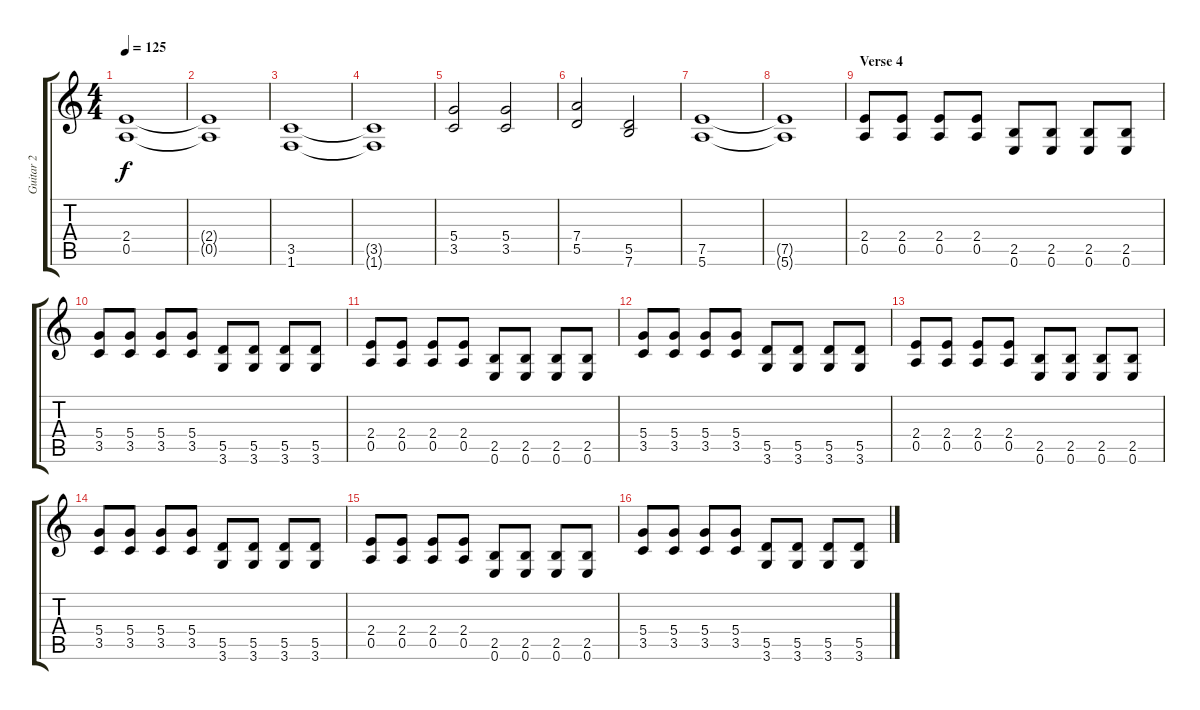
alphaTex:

\track ("Guitar 2" "Guitar 2") {instrument distortionguitar}
\staff {score tabs}
\tuning (E4 B3 G3 D3 A2 E2) {hide}
\ts (4 4)
\tempo 125
\clef g2
\ks c
(2.4 0.5).1{dy f} |
(2.4{t} 0.5{t}).1 |
(3.5 1.6).1 |
(3.5{t} 1.6{t}).1 |
(5.4 3.5).2 (5.4 3.5).2 |
(7.4 5.5).2 (5.5 7.6).2 |
(7.5 5.6).1 |
(7.5{t} 5.6{t}).1 |
\section ("" "Verse 4")
(2.4 0.5).8 (2.4 0.5).8 (2.4 0.5).8 (2.4 0.5).8 (2.5 0.6).8 (2.5 0.6).8 (2.5 0.6).8 (2.5 0.6).8 |
(5.4 3.5).8 (5.4 3.5).8 (5.4 3.5).8 (5.4 3.5).8 (5.5 3.6).8 (5.5 3.6).8 (5.5 3.6).8 (5.5 3.6).8 |
(2.4 0.5).8 (2.4 0.5).8 (2.4 0.5).8 (2.4 0.5).8 (2.5 0.6).8 (2.5 0.6).8 (2.5 0.6).8 (2.5 0.6).8 |
(5.4 3.5).8 (5.4 3.5).8 (5.4 3.5).8 (5.4 3.5).8 (5.5 3.6).8 (5.5 3.6).8 (5.5 3.6).8 (5.5 3.6).8 |
(2.4 0.5).8 (2.4 0.5).8 (2.4 0.5).8 (2.4 0.5).8 (2.5 0.6).8 (2.5 0.6).8 (2.5 0.6).8 (2.5 0.6).8 |
(5.4 3.5).8 (5.4 3.5).8 (5.4 3.5).8 (5.4 3.5).8 (5.5 3.6).8 (5.5 3.6).8 (5.5 3.6).8 (5.5 3.6).8 |
(2.4 0.5).8 (2.4 0.5).8 (2.4 0.5).8 (2.4 0.5).8 (2.5 0.6).8 (2.5 0.6).8 (2.5 0.6).8 (2.5 0.6).8 |
(5.4 3.5).8 (5.4 3.5).8 (5.4 3.5).8 (5.4 3.5).8 (5.5 3.6).8 (5.5 3.6).8 (5.5 3.6).8 (5.5 3.6).8
